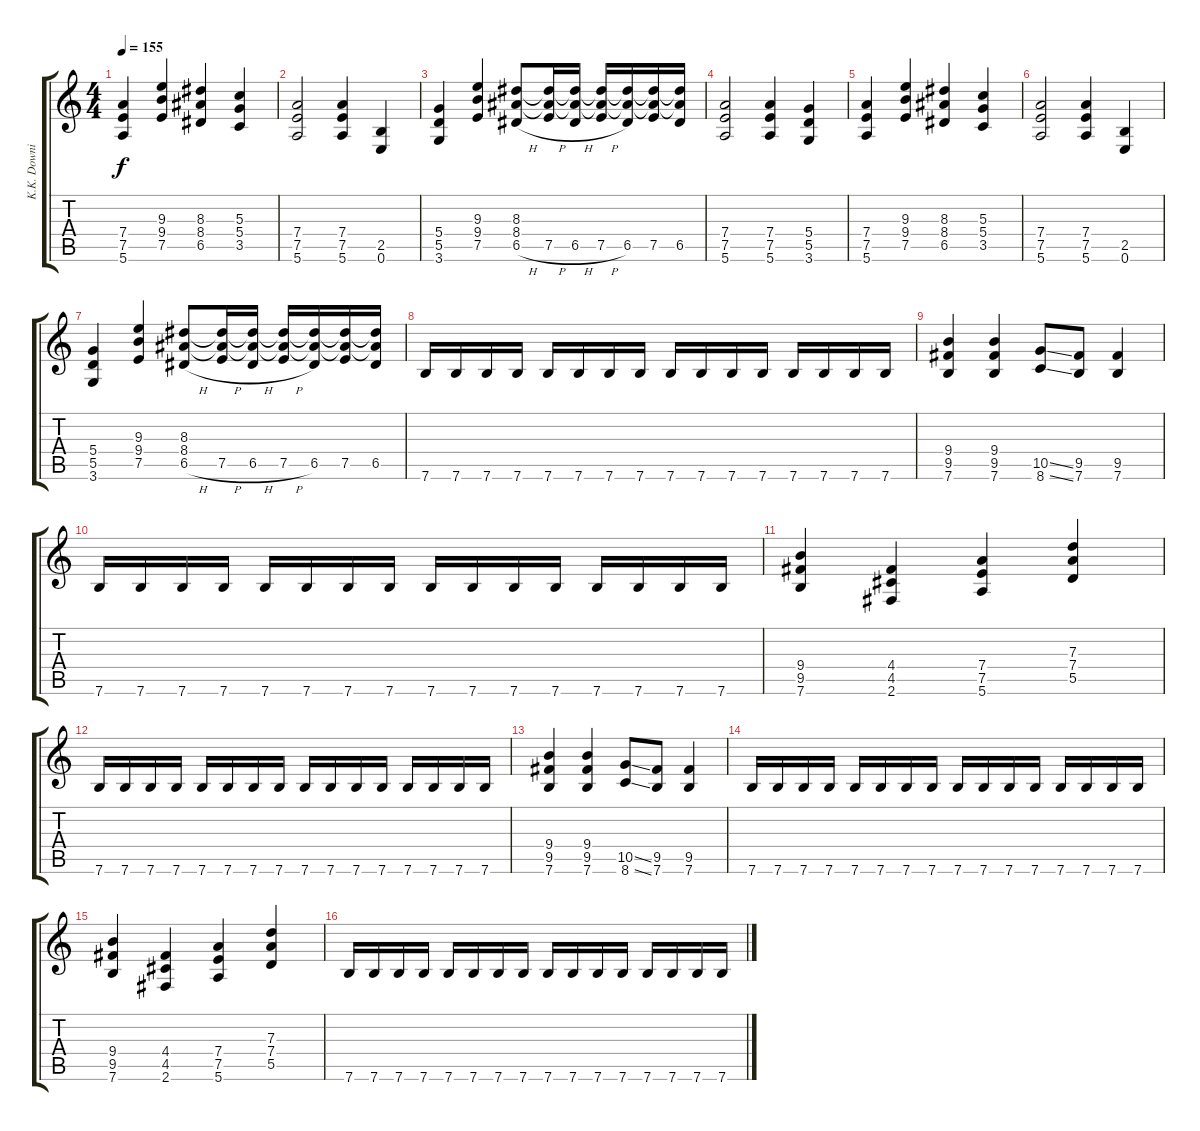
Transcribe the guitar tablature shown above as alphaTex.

\track ("K.K. Downing" "K.K. Downi") {instrument distortionguitar}
\staff {score tabs}
\tuning (E4 B3 G3 D3 A2 E2) {hide}
\ts (4 4)
\tempo 155
\clef g2
\ks c
(7.4 7.5 5.6).4{dy f} (9.3 9.4 7.5).4 (8.3 8.4 6.5).4 (5.3 5.4 3.5).4 |
(7.4 7.5 5.6).2 (7.4 7.5 5.6).4 (2.5 0.6).4 |
(5.4 5.5 3.6).4 (9.3 9.4 7.5).4 (8.3 8.4 6.5{h}).8 (8.3{t} 8.4{t} 7.5{h}).16 (8.3{t} 8.4{t} 6.5{h}).16 (8.3{t} 8.4{t} 7.5{h}).16 (8.3{t} 8.4{t} 6.5).16 (8.3{t} 8.4{t} 7.5).16 (8.3{t} 8.4{t} 6.5).16 |
(7.4 7.5 5.6).2 (7.4 7.5 5.6).4 (5.4 5.5 3.6).4 |
(7.4 7.5 5.6).4 (9.3 9.4 7.5).4 (8.3 8.4 6.5).4 (5.3 5.4 3.5).4 |
(7.4 7.5 5.6).2 (7.4 7.5 5.6).4 (2.5 0.6).4 |
(5.4 5.5 3.6).4 (9.3 9.4 7.5).4 (8.3 8.4 6.5{h}).8 (8.3{t} 8.4{t} 7.5{h}).16 (8.3{t} 8.4{t} 6.5{h}).16 (8.3{t} 8.4{t} 7.5{h}).16 (8.3{t} 8.4{t} 6.5).16 (8.3{t} 8.4{t} 7.5).16 (8.3{t} 8.4{t} 6.5).16 |
7.6.16 7.6.16 7.6.16 7.6.16 7.6.16 7.6.16 7.6.16 7.6.16 7.6.16 7.6.16 7.6.16 7.6.16 7.6.16 7.6.16 7.6.16 7.6.16 |
(9.4 9.5 7.6).4 (9.4 9.5 7.6).4 (10.5{ss} 8.6{ss}).8 (9.5 7.6).8 (9.5 7.6).4 |
7.6.16 7.6.16 7.6.16 7.6.16 7.6.16 7.6.16 7.6.16 7.6.16 7.6.16 7.6.16 7.6.16 7.6.16 7.6.16 7.6.16 7.6.16 7.6.16 |
(9.4 9.5 7.6).4 (4.4 4.5 2.6).4 (7.4 7.5 5.6).4 (7.3 7.4 5.5).4 |
7.6.16 7.6.16 7.6.16 7.6.16 7.6.16 7.6.16 7.6.16 7.6.16 7.6.16 7.6.16 7.6.16 7.6.16 7.6.16 7.6.16 7.6.16 7.6.16 |
(9.4 9.5 7.6).4 (9.4 9.5 7.6).4 (10.5{ss} 8.6{ss}).8 (9.5 7.6).8 (9.5 7.6).4 |
7.6.16 7.6.16 7.6.16 7.6.16 7.6.16 7.6.16 7.6.16 7.6.16 7.6.16 7.6.16 7.6.16 7.6.16 7.6.16 7.6.16 7.6.16 7.6.16 |
(9.4 9.5 7.6).4 (4.4 4.5 2.6).4 (7.4 7.5 5.6).4 (7.3 7.4 5.5).4 |
7.6.16 7.6.16 7.6.16 7.6.16 7.6.16 7.6.16 7.6.16 7.6.16 7.6.16 7.6.16 7.6.16 7.6.16 7.6.16 7.6.16 7.6.16 7.6.16
